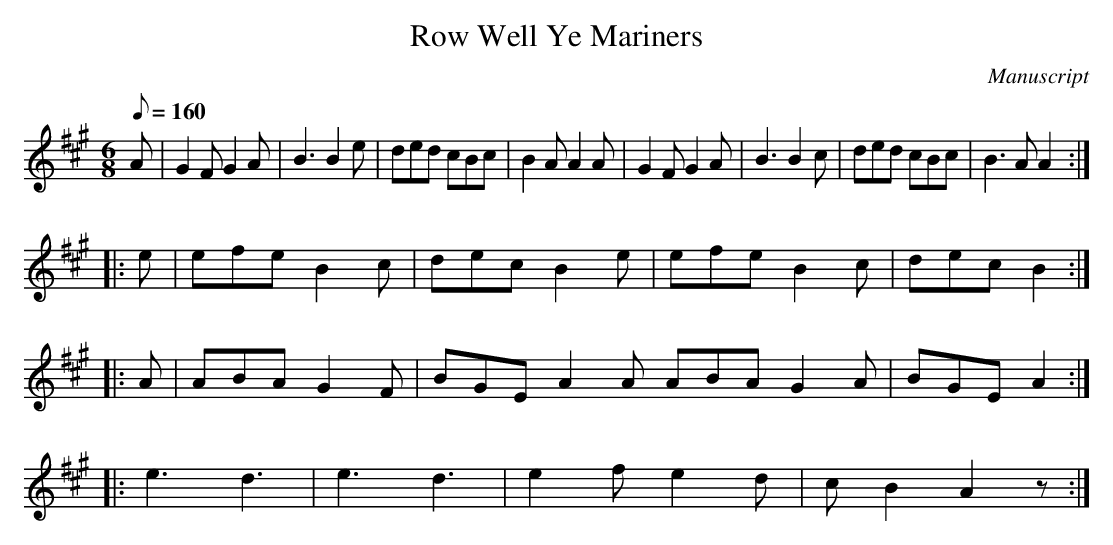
X:1
T: Row Well Ye Mariners
M:6/8
L:1/8
Q:160
O:Manuscript
K:A
A|G2 F G2 A|B3 B2 e|ded cBc|B2 A A2 A|G2 F G2 A|B3 B2 c|ded cBc| B3 A A2 :|
|: e|efe B2 c|dec B2 e|efe B2 c|dec B2:|
|:A|ABA G2 F|BGE A2 A ABA G2 A|BGE A2 :|
|: e3 d3|e3 d3|e2 f e2 d|c B2 A2 z:|
